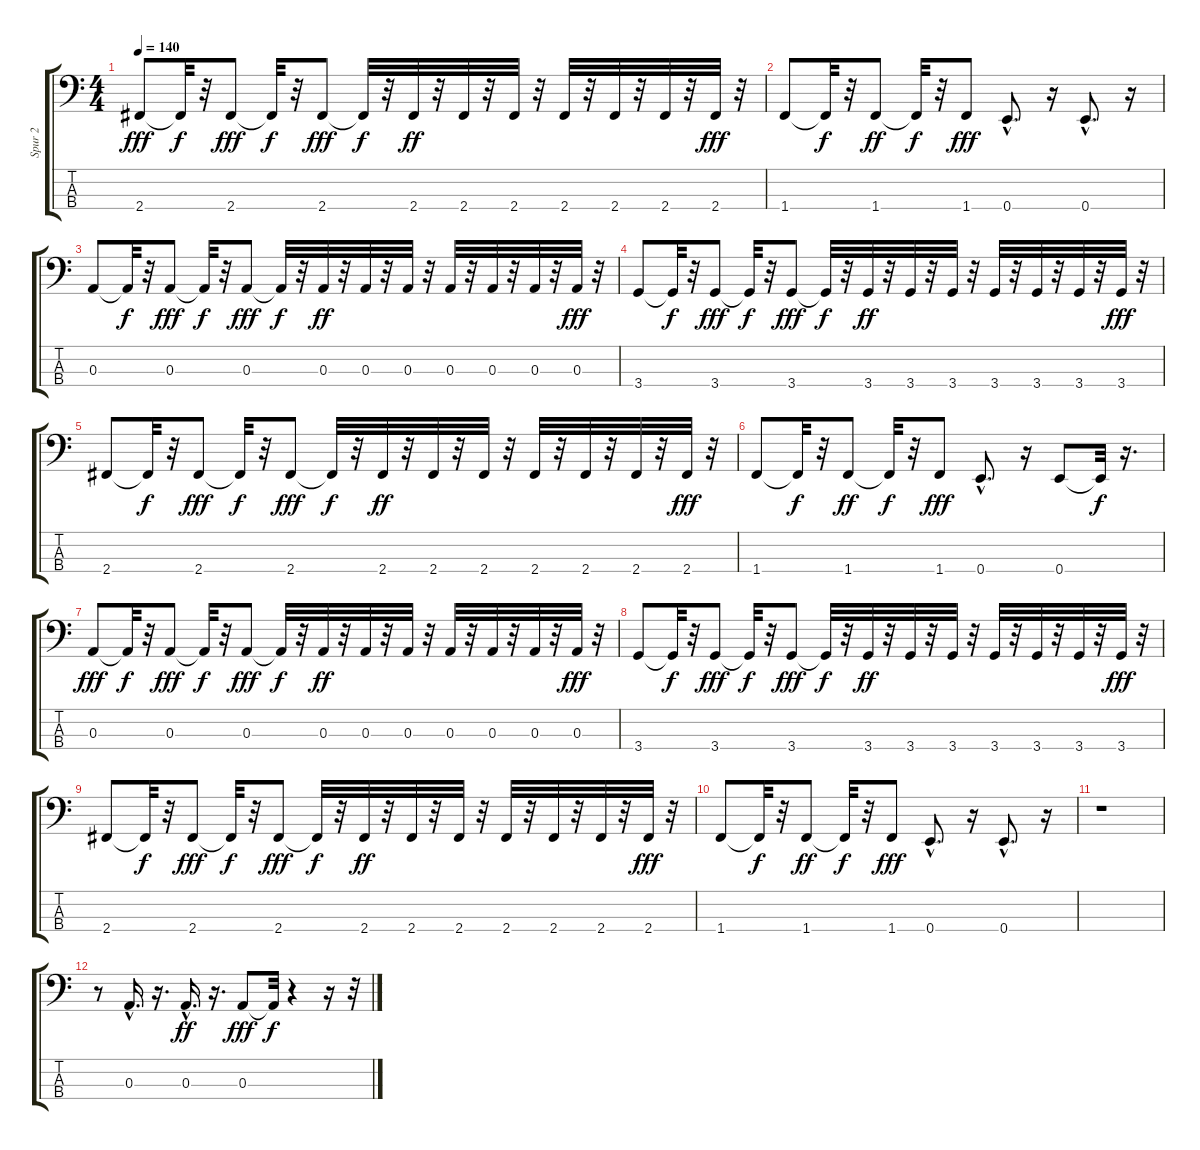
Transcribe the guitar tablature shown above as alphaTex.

\track ("Spur 2" "Spur 2") {instrument electricbassfinger}
\staff {score tabs}
\tuning (G2 D2 A1 E1) {hide}
\ts (4 4)
\tempo 140
\clef f4
\ks c
2.4.8{dy fff} 2.4{t}.32{dy f} r.32 2.4.8{dy fff} 2.4{t}.32{dy f} r.32 2.4.8{dy fff} 2.4{t}.32{dy f} r.32 2.4.32{dy ff} r.32 2.4.32 r.32 2.4.32 r.32 2.4.32 r.32 2.4.32 r.32 2.4.32 r.32 2.4.32{dy fff} r.32 |
1.4.8 1.4{t}.32{dy f} r.32 1.4.8{dy ff} 1.4{t}.32{dy f} r.32 1.4.8{dy fff} 0.4{hac}.8{d} r.16 0.4{hac}.8{d} r.16 |
0.3.8 0.3{t}.32{dy f} r.32 0.3.8{dy fff} 0.3{t}.32{dy f} r.32 0.3.8{dy fff} 0.3{t}.32{dy f} r.32 0.3.32{dy ff} r.32 0.3.32 r.32 0.3.32 r.32 0.3.32 r.32 0.3.32 r.32 0.3.32 r.32 0.3.32{dy fff} r.32 |
3.4.8 3.4{t}.32{dy f} r.32 3.4.8{dy fff} 3.4{t}.32{dy f} r.32 3.4.8{dy fff} 3.4{t}.32{dy f} r.32 3.4.32{dy ff} r.32 3.4.32 r.32 3.4.32 r.32 3.4.32 r.32 3.4.32 r.32 3.4.32 r.32 3.4.32{dy fff} r.32 |
2.4.8 2.4{t}.32{dy f} r.32 2.4.8{dy fff} 2.4{t}.32{dy f} r.32 2.4.8{dy fff} 2.4{t}.32{dy f} r.32 2.4.32{dy ff} r.32 2.4.32 r.32 2.4.32 r.32 2.4.32 r.32 2.4.32 r.32 2.4.32 r.32 2.4.32{dy fff} r.32 |
1.4.8 1.4{t}.32{dy f} r.32 1.4.8{dy ff} 1.4{t}.32{dy f} r.32 1.4.8{dy fff} 0.4{hac}.8{d} r.16 0.4.8 0.4{t}.32{dy f} r.16{d} |
0.3.8{dy fff} 0.3{t}.32{dy f} r.32 0.3.8{dy fff} 0.3{t}.32{dy f} r.32 0.3.8{dy fff} 0.3{t}.32{dy f} r.32 0.3.32{dy ff} r.32 0.3.32 r.32 0.3.32 r.32 0.3.32 r.32 0.3.32 r.32 0.3.32 r.32 0.3.32{dy fff} r.32 |
3.4.8 3.4{t}.32{dy f} r.32 3.4.8{dy fff} 3.4{t}.32{dy f} r.32 3.4.8{dy fff} 3.4{t}.32{dy f} r.32 3.4.32{dy ff} r.32 3.4.32 r.32 3.4.32 r.32 3.4.32 r.32 3.4.32 r.32 3.4.32 r.32 3.4.32{dy fff} r.32 |
2.4.8 2.4{t}.32{dy f} r.32 2.4.8{dy fff} 2.4{t}.32{dy f} r.32 2.4.8{dy fff} 2.4{t}.32{dy f} r.32 2.4.32{dy ff} r.32 2.4.32 r.32 2.4.32 r.32 2.4.32 r.32 2.4.32 r.32 2.4.32 r.32 2.4.32{dy fff} r.32 |
1.4.8 1.4{t}.32{dy f} r.32 1.4.8{dy ff} 1.4{t}.32{dy f} r.32 1.4.8{dy fff} 0.4{hac}.8{d} r.16 0.4{hac}.8{d} r.16 |
r.1 |
r.8 0.3{hac}.16{d} r.16{d} 0.3{hac}.16{d dy ff} r.16{d} 0.3.8{dy fff} 0.3{t}.32{dy f} r.4 r.16 r.32
